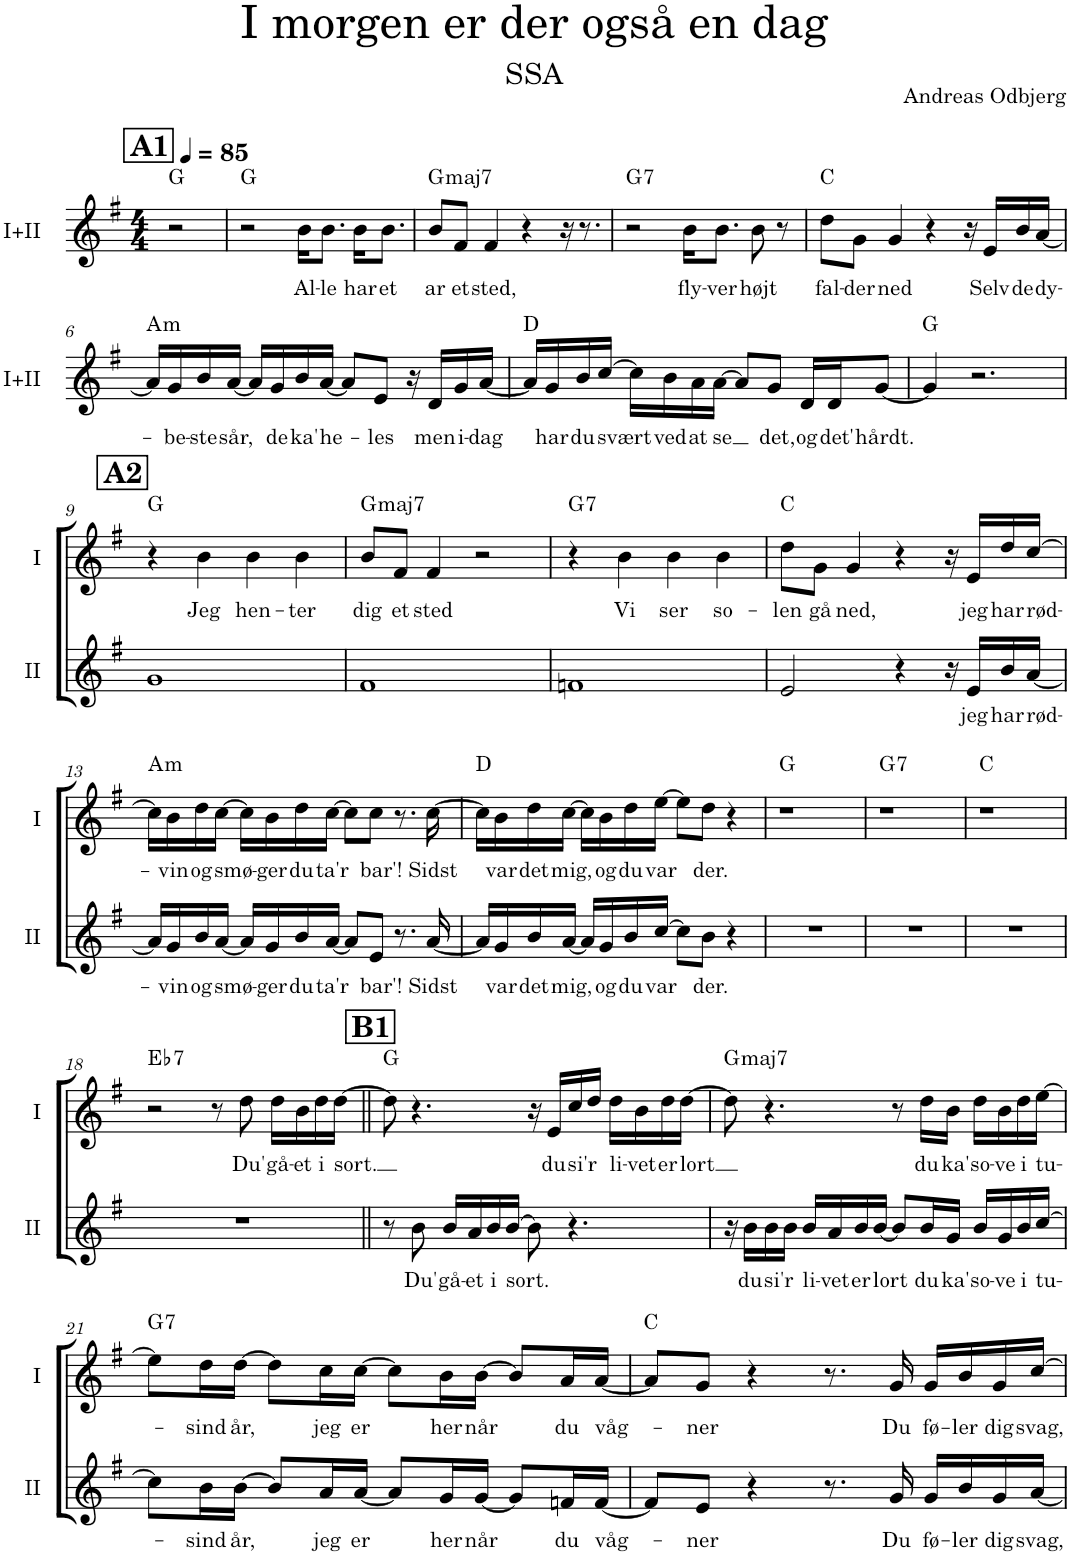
**kern	**text	**kern	**text	**harte	**kern	**text	**harte
*part3	*part3	*part2	*part2	*part2	*part1	*part1	*part1
*staff3	*staff3	*staff2	*staff2	*	*staff1	*staff1	*
*I"II	*	*I"I+II	*	*	*I"I	*	*
*I'II	*	*I'I+II	*	*	*I'I	*	*
*stria5	*	*	*	*	*	*	*
*clefG2	*	*clefG2	*	*	*clefG2	*	*
*k[f#]	*	*k[f#]	*	*	*k[f#]	*	*
*M4/4	*	*M4/4	*	*	*M4/4	*	*
*MM85	*	*MM85	*	*	*MM85	*	*
!!LO:REH:place=s1:a:B:cj:fs=14:t=A1
=1	=1	=1	=1	=1	=1	=1	=1
2r	.	2r	.	G:maj	1r	.	.
2ryy	.	2ryy	.	.	.	.	.
=2	=2	=2	=2	=2	=2	=2	=2
1r	.	2r	.	G:maj	1r	.	.
!	!	!	!LO:LY:b	!	!	!	!
.	.	16b\KL	Al-	.	.	.	.
!	!	!	!LO:LY:b	!	!	!	!
.	.	8.b\J	-le	.	.	.	.
!	!	!	!LO:LY:b	!	!	!	!
.	.	16b\KL	har	.	.	.	.
!	!	!	!LO:LY:b	!	!	!	!
.	.	8.b\J	et	.	.	.	.
=3	=3	=3	=3	=3	=3	=3	=3
!	!	!	!LO:LY:b	!LO:H:kt=maj7	!	!	!
1r	.	8b/L	ar	G:maj7	1r	.	.
!	!	!	!LO:LY:b	!	!	!	!
.	.	8f#/J	et	.	.	.	.
!	!	!	!LO:LY:b	!	!	!	!
.	.	4f#/	sted,	.	.	.	.
.	.	4r	.	.	.	.	.
.	.	16r	.	.	.	.	.
.	.	8.r	.	.	.	.	.
=4	=4	=4	=4	=4	=4	=4	=4
!	!	!	!	!LO:H:kt=7	!	!	!
1r	.	2r	.	G:7	1r	.	.
!	!	!	!LO:LY:b	!	!	!	!
.	.	16b\KL	fly-	.	.	.	.
!	!	!	!LO:LY:b	!	!	!	!
.	.	8.b\J	-ver	.	.	.	.
!	!	!	!LO:LY:b	!	!	!	!
.	.	8b\	højt	.	.	.	.
.	.	8r	.	.	.	.	.
=5	=5	=5	=5	=5	=5	=5	=5
!	!	!	!LO:LY:b	!	!	!	!
1r	.	8dd\L	fal-	C:maj	1r	.	.
!	!	!	!LO:LY:b	!	!	!	!
.	.	8g\J	-der	.	.	.	.
!	!	!	!LO:LY:b	!	!	!	!
.	.	4g/	ned	.	.	.	.
.	.	4r	.	.	.	.	.
.	.	16r	.	.	.	.	.
!	!	!	!LO:LY:b	!	!	!	!
.	.	16e/LL	Selv	.	.	.	.
!	!	!	!LO:LY:b	!	!	!	!
.	.	16b/	de	.	.	.	.
!	!	!	!LO:LY:b	!	!	!	!
.	.	[16a/JJ	dy-	.	.	.	.
!!LO:LB:g=z
=6	=6	=6	=6	=6	=6	=6	=6
!	!	!	!	!LO:H:kt=m	!	!	!
1r	.	16a/LL]	.	A:min	1r	.	.
!	!	!	!LO:LY:b	!	!	!	!
.	.	16g/	-be-	.	.	.	.
!	!	!	!LO:LY:b	!	!	!	!
.	.	16b/	-ste	.	.	.	.
!	!	!	!LO:LY:b	!	!	!	!
.	.	[16a/JJ	sår,	.	.	.	.
.	.	16a/LL]	.	.	.	.	.
!	!	!	!LO:LY:b	!	!	!	!
.	.	16g/	de	.	.	.	.
!	!	!	!LO:LY:b	!	!	!	!
.	.	16b/	ka'	.	.	.	.
!	!	!	!LO:LY:b	!	!	!	!
.	.	[16a/JJ	he-	.	.	.	.
.	.	8a/L]	.	.	.	.	.
!	!	!	!LO:LY:b	!	!	!	!
.	.	8e/J	-les	.	.	.	.
.	.	16r	.	.	.	.	.
!	!	!	!LO:LY:b	!	!	!	!
.	.	16d/LL	men	.	.	.	.
!	!	!	!LO:LY:b	!	!	!	!
.	.	16g/	i-	.	.	.	.
!	!	!	!LO:LY:b	!	!	!	!
.	.	[16a/JJ	-dag	.	.	.	.
=7	=7	=7	=7	=7	=7	=7	=7
1r	.	16a/LL]	.	D:maj	1r	.	.
!	!	!	!LO:LY:b	!	!	!	!
.	.	16g/	har	.	.	.	.
!	!	!	!LO:LY:b	!	!	!	!
.	.	16b/	du	.	.	.	.
!	!	!	!LO:LY:b	!	!	!	!
.	.	[16cc/JJ	svært	.	.	.	.
.	.	16cc\LL]	.	.	.	.	.
!	!	!	!LO:LY:b	!	!	!	!
.	.	16b\	ved	.	.	.	.
!	!	!	!LO:LY:b	!	!	!	!
.	.	16a\	at	.	.	.	.
!	!	!	!LO:LY:b	!	!	!	!
.	.	[16a\JJ	se	.	.	.	.
.	.	8a/L]	.	.	.	.	.
!	!	!	!LO:LY:b	!	!	!	!
.	.	8g/J	det,	.	.	.	.
!	!	!	!LO:LY:b	!	!	!	!
.	.	16d/LL	og	.	.	.	.
!	!	!	!LO:LY:b	!	!	!	!
.	.	16d/J	det'	.	.	.	.
!	!	!	!LO:LY:b	!	!	!	!
.	.	[8g/J	hårdt.	.	.	.	.
=8	=8	=8	=8	=8	=8	=8	=8
1r	.	4g/]	.	G:maj	1r	.	.
.	.	2.r	.	.	.	.	.
!!LO:LB:g=z
!!LO:REH:place=s1:a:B:cj:fs=14:t=A2
=9	=9	=9	=9	=9	=9	=9	=9
1g	.	1r	.	.	4r	.	G:maj
!	!	!	!	!	!	!LO:LY:b	!
.	.	.	.	.	4b\	Jeg	.
!	!	!	!	!	!	!LO:LY:b	!
.	.	.	.	.	4b\	hen-	.
!	!	!	!	!	!	!LO:LY:b	!
.	.	.	.	.	4b\	-ter	.
=10	=10	=10	=10	=10	=10	=10	=10
!	!	!	!	!	!	!LO:LY:b	!LO:H:kt=maj7
1f#	.	1r	.	.	8b/L	dig	G:maj7
!	!	!	!	!	!	!LO:LY:b	!
.	.	.	.	.	8f#/J	et	.
!	!	!	!	!	!	!LO:LY:b	!
.	.	.	.	.	4f#/	sted	.
.	.	.	.	.	2r	.	.
=11	=11	=11	=11	=11	=11	=11	=11
!	!	!	!	!	!	!	!LO:H:kt=7
1fn	.	1r	.	.	4r	.	G:7
!	!	!	!	!	!	!LO:LY:b	!
.	.	.	.	.	4b\	Vi	.
!	!	!	!	!	!	!LO:LY:b	!
.	.	.	.	.	4b\	ser	.
!	!	!	!	!	!	!LO:LY:b	!
.	.	.	.	.	4b\	so-	.
=12	=12	=12	=12	=12	=12	=12	=12
!	!	!	!	!	!	!LO:LY:b	!
2e/	.	1r	.	.	8dd\L	-len	C:maj
!	!	!	!	!	!	!LO:LY:b	!
.	.	.	.	.	8g\J	gå	.
!	!	!	!	!	!	!LO:LY:b	!
.	.	.	.	.	4g/	ned,	.
4r	.	.	.	.	4r	.	.
16r	.	.	.	.	16r	.	.
!	!LO:LY:b	!	!	!	!	!LO:LY:b	!
16e/LL	jeg	.	.	.	16e/LL	jeg	.
!	!LO:LY:b	!	!	!	!	!LO:LY:b	!
16b/	har	.	.	.	16dd/	har	.
!	!LO:LY:b	!	!	!	!	!LO:LY:b	!
[16a/JJ	rød-	.	.	.	[16cc/JJ	rød-	.
!!LO:LB:g=z
=13	=13	=13	=13	=13	=13	=13	=13
!	!	!	!	!	!	!	!LO:H:kt=m
16a/LL]	.	1r	.	.	16cc\LL]	.	A:min
!	!LO:LY:b	!	!	!	!	!LO:LY:b	!
16g/	-vin	.	.	.	16b\	-vin	.
!	!LO:LY:b	!	!	!	!	!LO:LY:b	!
16b/	og	.	.	.	16dd\	og	.
!	!LO:LY:b	!	!	!	!	!LO:LY:b	!
[16a/JJ	smø-	.	.	.	[16cc\JJ	smø-	.
16a/LL]	.	.	.	.	16cc\LL]	.	.
!	!LO:LY:b	!	!	!	!	!LO:LY:b	!
16g/	-ger	.	.	.	16b\	-ger	.
!	!LO:LY:b	!	!	!	!	!LO:LY:b	!
16b/	du	.	.	.	16dd\	du	.
!	!LO:LY:b	!	!	!	!	!LO:LY:b	!
[16a/JJ	ta'r	.	.	.	[16cc\JJ	ta'r	.
8a/L]	.	.	.	.	8cc\L]	.	.
!	!LO:LY:b	!	!	!	!	!LO:LY:b	!
8e/J	bar'!	.	.	.	8cc\J	bar'!	.
8.r	.	.	.	.	8.r	.	.
!	!LO:LY:b	!	!	!	!	!LO:LY:b	!
[16a/	Sidst	.	.	.	[16cc\	Sidst	.
=14	=14	=14	=14	=14	=14	=14	=14
16a/LL]	.	1r	.	.	16cc\LL]	.	D:maj
!	!LO:LY:b	!	!	!	!	!LO:LY:b	!
16g/	var	.	.	.	16b\	var	.
!	!LO:LY:b	!	!	!	!	!LO:LY:b	!
16b/	det	.	.	.	16dd\	det	.
!	!LO:LY:b	!	!	!	!	!LO:LY:b	!
[16a/JJ	mig,	.	.	.	[16cc\JJ	mig,	.
16a/LL]	.	.	.	.	16cc\LL]	.	.
!	!LO:LY:b	!	!	!	!	!LO:LY:b	!
16g/	og	.	.	.	16b\	og	.
!	!LO:LY:b	!	!	!	!	!LO:LY:b	!
16b/	du	.	.	.	16dd\	du	.
!	!LO:LY:b	!	!	!	!	!LO:LY:b	!
[16cc/JJ	var	.	.	.	[16ee\JJ	var	.
8cc\L]	.	.	.	.	8ee\L]	.	.
!	!LO:LY:b	!	!	!	!	!LO:LY:b	!
8b\J	der.	.	.	.	8dd\J	der.	.
4r	.	.	.	.	4r	.	.
=15	=15	=15	=15	=15	=15	=15	=15
1r	.	1r	.	.	1r	.	G:maj
=16	=16	=16	=16	=16	=16	=16	=16
!	!	!	!	!	!	!	!LO:H:kt=7
1r	.	1r	.	.	1r	.	G:7
=17	=17	=17	=17	=17	=17	=17	=17
1r	.	1r	.	.	1r	.	C:maj
!!LO:LB:g=z
=18	=18	=18	=18	=18	=18	=18	=18
!	!	!	!	!	!	!	!LO:H:kt=7
1r	.	1r	.	.	2r	.	Eb:7
.	.	.	.	.	8r	.	.
!	!	!	!	!	!	!LO:LY:b	!
.	.	.	.	.	8dd\	Du'	.
!	!	!	!	!	!	!LO:LY:b	!
.	.	.	.	.	16dd\LL	gå-	.
!	!	!	!	!	!	!LO:LY:b	!
.	.	.	.	.	16b\	-et	.
!	!	!	!	!	!	!LO:LY:b	!
.	.	.	.	.	16dd\	i	.
!	!	!	!	!	!	!LO:LY:b	!
.	.	.	.	.	[16dd\JJ	sort.	.
!!LO:REH:place=s1:a:B:cj:fs=14:t=B1
=19||	=19||	=19||	=19||	=19||	=19||	=19||	=19||
8r	.	1r	.	.	8dd\]	.	G:maj
!	!LO:LY:b	!	!	!	!	!	!
8b\	Du'	.	.	.	4.r	.	.
!	!LO:LY:b	!	!	!	!	!	!
16b/LL	gå-	.	.	.	.	.	.
!	!LO:LY:b	!	!	!	!	!	!
16a/	-et	.	.	.	.	.	.
!	!LO:LY:b	!	!	!	!	!	!
16b/	i	.	.	.	.	.	.
!	!LO:LY:b	!	!	!	!	!	!
[16b/JJ	sort.	.	.	.	.	.	.
8b\]	.	.	.	.	16r	.	.
!	!	!	!	!	!	!LO:LY:b	!
.	.	.	.	.	16e/LL	du	.
!	!	!	!	!	!	!LO:LY:b	!
4.r	.	.	.	.	16cc/	si'r	.
.	.	.	.	.	16dd/JJ	.	.
!	!	!	!	!	!	!LO:LY:b	!
.	.	.	.	.	16dd\LL	li-	.
!	!	!	!	!	!	!LO:LY:b	!
.	.	.	.	.	16b\	-vet	.
!	!	!	!	!	!	!LO:LY:b	!
.	.	.	.	.	16dd\	er	.
!	!	!	!	!	!	!LO:LY:b	!
.	.	.	.	.	[16dd\JJ	lort	.
=20	=20	=20	=20	=20	=20	=20	=20
!	!	!	!	!	!	!	!LO:H:kt=maj7
16r	.	1r	.	.	8dd\]	.	G:maj7
!	!LO:LY:b	!	!	!	!	!	!
16b\LL	du	.	.	.	.	.	.
!	!LO:LY:b	!	!	!	!	!	!
16b\	si'r	.	.	.	4.r	.	.
16b\JJ	.	.	.	.	.	.	.
!	!LO:LY:b	!	!	!	!	!	!
16b/LL	li-	.	.	.	.	.	.
!	!LO:LY:b	!	!	!	!	!	!
16a/	-vet	.	.	.	.	.	.
!	!LO:LY:b	!	!	!	!	!	!
16b/	er	.	.	.	.	.	.
!	!LO:LY:b	!	!	!	!	!	!
[16b/JJ	lort	.	.	.	.	.	.
8b/L]	.	.	.	.	8r	.	.
!	!LO:LY:b	!	!	!	!	!LO:LY:b	!
16b/L	du	.	.	.	16dd\LL	du	.
!	!LO:LY:b	!	!	!	!	!LO:LY:b	!
16g/JJ	ka'	.	.	.	16b\JJ	ka'	.
!	!LO:LY:b	!	!	!	!	!LO:LY:b	!
16b/LL	so-	.	.	.	16dd\LL	so-	.
!	!LO:LY:b	!	!	!	!	!LO:LY:b	!
16g/	-ve	.	.	.	16b\	-ve	.
!	!LO:LY:b	!	!	!	!	!LO:LY:b	!
16b/	i	.	.	.	16dd\	i	.
!	!LO:LY:b	!	!	!	!	!LO:LY:b	!
[16cc/JJ	tu-	.	.	.	[16ee\JJ	tu-	.
!!LO:LB:g=z
=21	=21	=21	=21	=21	=21	=21	=21
!	!	!	!	!	!	!	!LO:H:kt=7
8cc\L]	.	1r	.	.	8ee\L]	.	G:7
!	!LO:LY:b	!	!	!	!	!LO:LY:b	!
16b\L	-sind	.	.	.	16dd\L	-sind	.
!	!LO:LY:b	!	!	!	!	!LO:LY:b	!
[16b\JJ	år,	.	.	.	[16dd\JJ	år,	.
8b/L]	.	.	.	.	8dd\L]	.	.
!	!LO:LY:b	!	!	!	!	!LO:LY:b	!
16a/L	jeg	.	.	.	16cc\L	jeg	.
!	!LO:LY:b	!	!	!	!	!LO:LY:b	!
[16a/JJ	er	.	.	.	[16cc\JJ	er	.
8a/L]	.	.	.	.	8cc\L]	.	.
!	!LO:LY:b	!	!	!	!	!LO:LY:b	!
16g/L	her	.	.	.	16b\L	her	.
!	!LO:LY:b	!	!	!	!	!LO:LY:b	!
[16g/JJ	når	.	.	.	[16b\JJ	når	.
8g/L]	.	.	.	.	8b/L]	.	.
!	!LO:LY:b	!	!	!	!	!LO:LY:b	!
16fn/L	du	.	.	.	16a/L	du	.
!	!LO:LY:b	!	!	!	!	!LO:LY:b	!
[16f/JJ	våg-	.	.	.	[16a/JJ	våg-	.
=22	=22	=22	=22	=22	=22	=22	=22
8f/L]	.	1r	.	.	8a/L]	.	C:maj
!	!LO:LY:b	!	!	!	!	!LO:LY:b	!
8e/J	-ner	.	.	.	8g/J	-ner	.
4r	.	.	.	.	4r	.	.
8.r	.	.	.	.	8.r	.	.
!	!LO:LY:b	!	!	!	!	!LO:LY:b	!
16g/	Du	.	.	.	16g/	Du	.
!	!LO:LY:b	!	!	!	!	!LO:LY:b	!
16g/LL	fø-	.	.	.	16g/LL	fø-	.
!	!LO:LY:b	!	!	!	!	!LO:LY:b	!
16b/	-ler	.	.	.	16b/	-ler	.
!	!LO:LY:b	!	!	!	!	!LO:LY:b	!
16g/	dig	.	.	.	16g/	dig	.
!	!LO:LY:b	!	!	!	!	!LO:LY:b	!
[16a/JJ	svag,	.	.	.	[16cc/JJ	svag,	.
=	=	=	=	=	=	=	=
*-	*-	*-	*-	*-	*-	*-	*-
